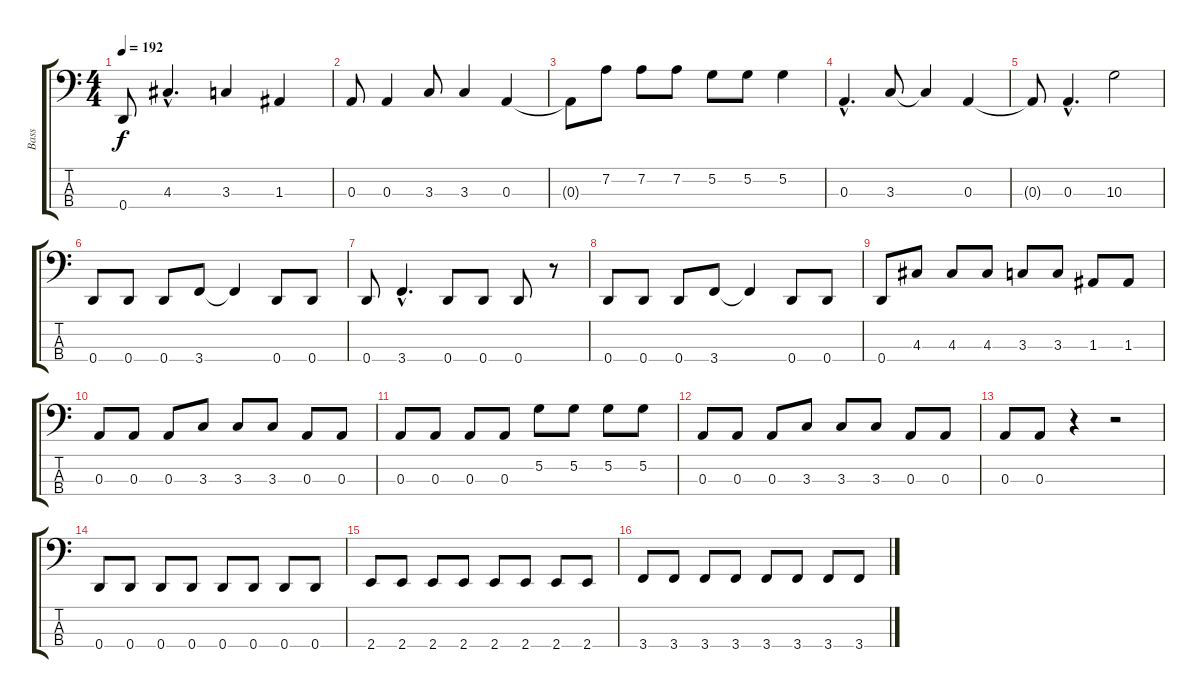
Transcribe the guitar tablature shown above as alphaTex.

\track ("Bass" "Bass") {instrument electricbassfinger}
\staff {score tabs}
\tuning (G2 D2 A1 D1) {hide}
\ts (4 4)
\tempo 192
\clef f4
\ks c
0.4{t}.8{dy f} 4.3{hac}.4{d} 3.3.4 1.3.4 |
0.3.8 0.3.4 3.3.8 3.3.4 0.3.4 |
0.3{t}.8 7.2.8 7.2.8 7.2.8 5.2.8 5.2.8 5.2.4 |
0.3{hac}.4{d} 3.3.8 3.3{t}.4 0.3.4 |
0.3{t}.8 0.3{hac}.4{d} 10.3.2 |
0.4.8 0.4.8 0.4.8 3.4.8 3.4{t}.4 0.4.8 0.4.8 |
0.4.8 3.4{hac}.4{d} 0.4.8 0.4.8 0.4.8 r.8 |
0.4.8 0.4.8 0.4.8 3.4.8 3.4{t}.4 0.4.8 0.4.8 |
0.4.8 4.3.8 4.3.8 4.3.8 3.3.8 3.3.8 1.3.8 1.3.8 |
0.3.8 0.3.8 0.3.8 3.3.8 3.3.8 3.3.8 0.3.8 0.3.8 |
0.3.8 0.3.8 0.3.8 0.3.8 5.2.8 5.2.8 5.2.8 5.2.8 |
0.3.8 0.3.8 0.3.8 3.3.8 3.3.8 3.3.8 0.3.8 0.3.8 |
0.3.8 0.3.8 r.4 r.2 |
0.4.8 0.4.8 0.4.8 0.4.8 0.4.8 0.4.8 0.4.8 0.4.8 |
2.4.8 2.4.8 2.4.8 2.4.8 2.4.8 2.4.8 2.4.8 2.4.8 |
3.4.8 3.4.8 3.4.8 3.4.8 3.4.8 3.4.8 3.4.8 3.4.8
